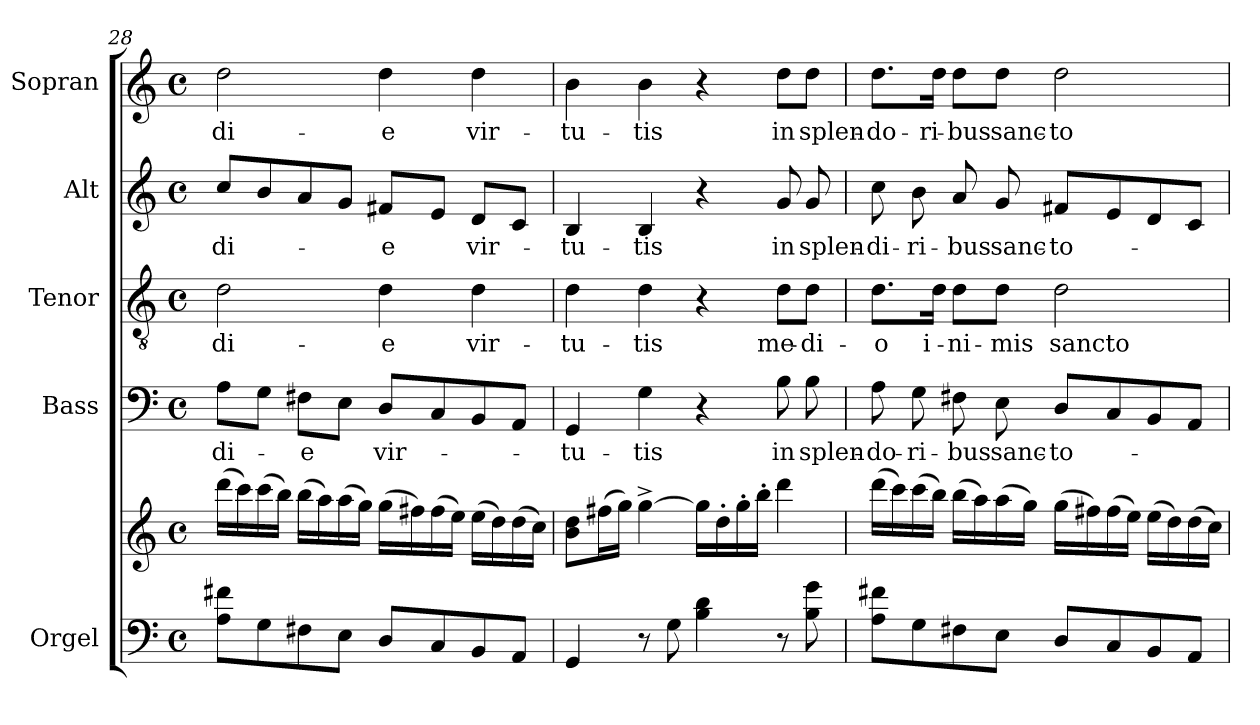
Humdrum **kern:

**kern	**kern	**kern	**text	**kern	**text	**kern	**text	**kern	**text
*part5	*part5	*part4	*part4	*part3	*part3	*part2	*part2	*part1	*part1
*staff6	*staff5	*staff4	*staff4	*staff3	*staff3	*staff2	*staff2	*staff1	*staff1
*I"Orgel	*	*I"Bass	*	*I"Tenor	*	*I"Alt	*	*I"Sopran	*
*I'Org.	*	*I'B.	*	*I'T.	*	*I'A.	*	*I'S.	*
!!LO:LB:g=z
*clefF4	*clefG2	*clefF4	*	*clefGv2	*	*clefG2	*	*clefG2	*
*k[]	*k[]	*k[]	*	*k[]	*	*k[]	*	*k[]	*
*C:	*C:	*C:	*	*C:	*	*C:	*	*C:	*
*M4/4	*M4/4	*M4/4	*	*M4/4	*	*M4/4	*	*M4/4	*
*met(c)	*met(c)	*met(c)	*	*met(c)	*	*met(c)	*	*met(c)	*
=28	=28	=28	=28	=28	=28	=28	=28	=28	=28
!	!	!	!LO:LY:b	!	!LO:LY:b	!	!LO:LY:b	!	!LO:LY:b
8A\ 8f#X\L	(>16ddd\LL	8A\L	di-	2d\	di-	8cc/L	di-	2dd\	di-
.	16ccc\)	.	.	.	.	.	.	.	.
8G\	(>16ccc\	8G\J	.	.	.	8b/	.	.	.
.	16bb\JJ)	.	.	.	.	.	.	.	.
!	!	!	!LO:LY:b	!	!	!	!	!	!
8F#X\	(>16bb\LL	8F#X\L	-e	.	.	8a/	.	.	.
.	16aa\)	.	.	.	.	.	.	.	.
8E\J	(>16aa\	8E\J	.	.	.	8g/J	.	.	.
.	16gg\JJ)	.	.	.	.	.	.	.	.
!	!	!	!LO:LY:b	!	!LO:LY:b	!	!LO:LY:b	!	!LO:LY:b
8D/L	(>16gg\LL	8D/L	vir-	4d\	-e	8f#X/L	-e	4dd\	-e
.	16ff#X\)	.	.	.	.	.	.	.	.
8C/	(>16ff#\	8C/	.	.	.	8e/J	.	.	.
.	16ee\JJ)	.	.	.	.	.	.	.	.
!	!	!	!	!	!LO:LY:b	!	!LO:LY:b	!	!LO:LY:b
8BB/	(>16ee\LL	8BB/	.	4d\	vir-	8d/L	vir-	4dd\	vir-
.	16dd\)	.	.	.	.	.	.	.	.
8AA/J	(>16dd\	8AA/J	.	.	.	8c/J	.	.	.
.	16cc\JJ)	.	.	.	.	.	.	.	.
=29	=29	=29	=29	=29	=29	=29	=29	=29	=29
!	!	!	!LO:LY:b	!	!LO:LY:b	!	!LO:LY:b	!	!LO:LY:b
4GG/	8b\ 8dd\L	4GG/	-tu-	4d\	-tu-	4B/	-tu-	4b\	-tu-
.	(>16ff#X\L	.	.	.	.	.	.	.	.
.	16gg\JJ)	.	.	.	.	.	.	.	.
!	!	!	!LO:LY:b	!	!LO:LY:b	!	!LO:LY:b	!	!LO:LY:b
8r	[4gg^>\	4G\	-tis	4d\	-tis	4B/	-tis	4b\	-tis
8G\	.	.	.	.	.	.	.	.	.
4B\ 4d\	16gg\LL]	4r	.	4r	.	4r	.	4r	.
.	16dd'>\	.	.	.	.	.	.	.	.
.	16gg'>\	.	.	.	.	.	.	.	.
.	16bb'>\JJ	.	.	.	.	.	.	.	.
!	!	!	!LO:LY:b	!	!LO:LY:b	!	!LO:LY:b	!	!LO:LY:b
8r	4ddd\	8B\	in	8d\L	me-	8g/	in	8dd\L	in
!	!	!	!LO:LY:b	!	!LO:LY:b	!	!LO:LY:b	!	!LO:LY:b
8B\ 8g\	.	8B\	splen-	8d\J	-di-	8g/	splen-	8dd\J	splen-
=30	=30	=30	=30	=30	=30	=30	=30	=30	=30
!	!	!	!LO:LY:b	!	!LO:LY:b	!	!LO:LY:b	!	!LO:LY:b
8A\ 8f#X\L	(>16ddd\LL	8A\	-do-	8.d\L	-o	8cc\	-di-	8.dd\L	-do-
.	16ccc\)	.	.	.	.	.	.	.	.
!	!	!	!LO:LY:b	!	!	!	!LO:LY:b	!	!
8G\	(>16ccc\	8G\	-ri-	.	.	8b\	-ri-	.	.
!	!	!	!	!	!LO:LY:b	!	!	!	!LO:LY:b
.	16bb\JJ)	.	.	16d\Jk	i-	.	.	16dd\Jk	-ri-
!	!	!	!LO:LY:b	!	!LO:LY:b	!	!LO:LY:b	!	!LO:LY:b
8F#X\	(>16bb\LL	8F#X\	-bus	8d\L	-ni-	8a/	-bus	8dd\L	-bus
.	16aa\)	.	.	.	.	.	.	.	.
!	!	!	!LO:LY:b	!	!LO:LY:b	!	!LO:LY:b	!	!LO:LY:b
8E\J	(>16aa\	8E\	sanc-	8d\J	-mis	8g/	sanc-	8dd\J	sanc-
.	16gg\JJ)	.	.	.	.	.	.	.	.
!	!	!	!LO:LY:b	!	!LO:LY:b	!	!LO:LY:b	!	!LO:LY:b
8D/L	(>16gg\LL	8D/L	-to-	2d\	sancto-	8f#X/L	-to-	2dd\	-to-
.	16ff#X\)	.	.	.	.	.	.	.	.
8C/	(>16ff#\	8C/	.	.	.	8e/	.	.	.
.	16ee\JJ)	.	.	.	.	.	.	.	.
8BB/	(>16ee\LL	8BB/	.	.	.	8d/	.	.	.
.	16dd\)	.	.	.	.	.	.	.	.
8AA/J	(>16dd\	8AA/J	.	.	.	8c/J	.	.	.
.	16cc\JJ)	.	.	.	.	.	.	.	.
=	=	=	=	=	=	=	=	=	=
*-	*-	*-	*-	*-	*-	*-	*-	*-	*-
